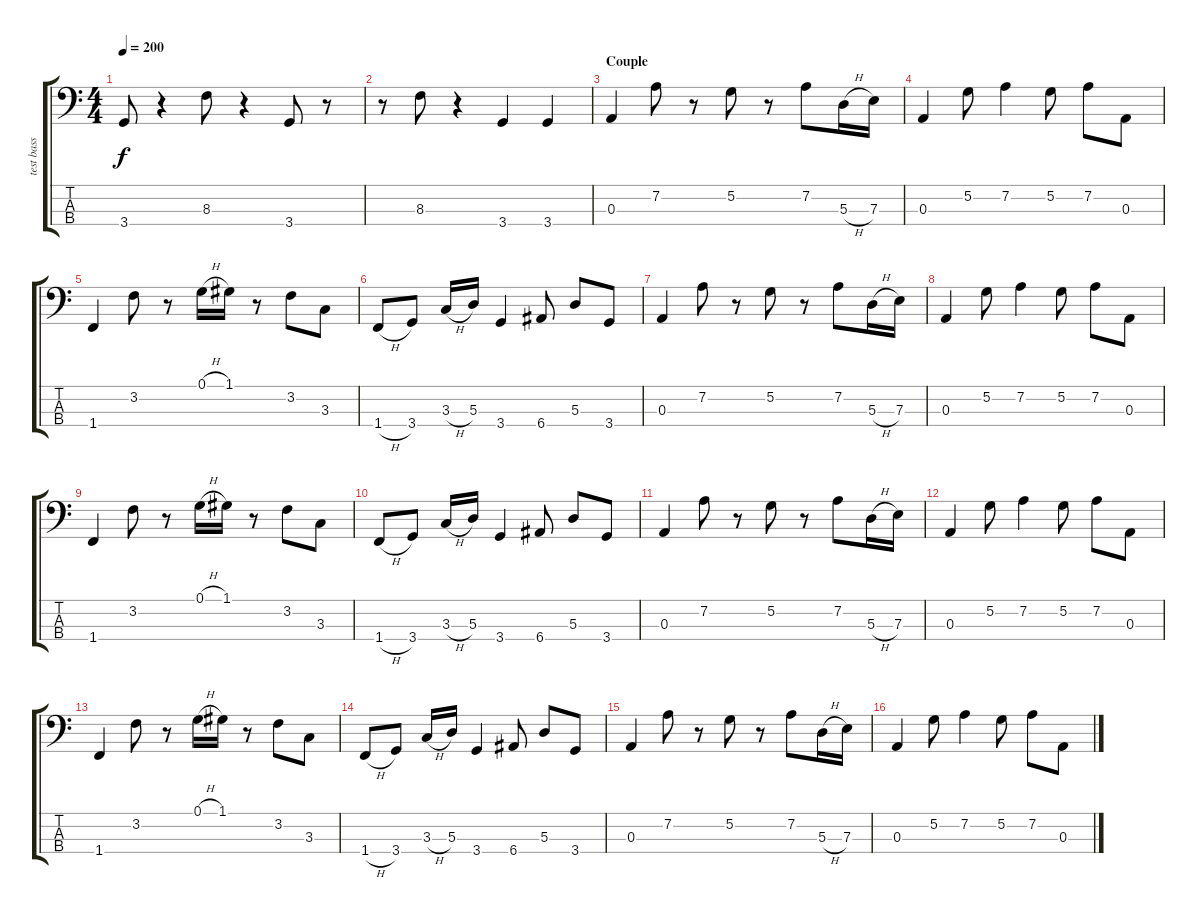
\track ("test bass" "test bass") {instrument electricbassfinger}
\staff {score tabs}
\tuning (G2 D2 A1 E1) {hide}
\ts (4 4)
\tempo 200
\clef f4
\ks c
3.4.8{dy f} r.4 8.3.8 r.4 3.4.8 r.8 |
r.8 8.3.8 r.4 3.4.4 3.4.4 |
\section ("" "Couple")
0.3.4 7.2.8 r.8 5.2.8 r.8 7.2.8 5.3{h}.16 7.3.16 |
0.3.4 5.2.8 7.2.4 5.2.8 7.2.8 0.3.8 |
1.4.4 3.2.8 r.8 0.1{h}.16 1.1.16 r.8 3.2.8 3.3.8 |
1.4{h}.8 3.4.8 3.3{h}.16 5.3.16 3.4.4 6.4.8 5.3.8 3.4.8 |
0.3.4 7.2.8 r.8 5.2.8 r.8 7.2.8 5.3{h}.16 7.3.16 |
0.3.4 5.2.8 7.2.4 5.2.8 7.2.8 0.3.8 |
1.4.4 3.2.8 r.8 0.1{h}.16 1.1.16 r.8 3.2.8 3.3.8 |
1.4{h}.8 3.4.8 3.3{h}.16 5.3.16 3.4.4 6.4.8 5.3.8 3.4.8 |
0.3.4 7.2.8 r.8 5.2.8 r.8 7.2.8 5.3{h}.16 7.3.16 |
0.3.4 5.2.8 7.2.4 5.2.8 7.2.8 0.3.8 |
1.4.4 3.2.8 r.8 0.1{h}.16 1.1.16 r.8 3.2.8 3.3.8 |
1.4{h}.8 3.4.8 3.3{h}.16 5.3.16 3.4.4 6.4.8 5.3.8 3.4.8 |
0.3.4 7.2.8 r.8 5.2.8 r.8 7.2.8 5.3{h}.16 7.3.16 |
0.3.4 5.2.8 7.2.4 5.2.8 7.2.8 0.3.8
